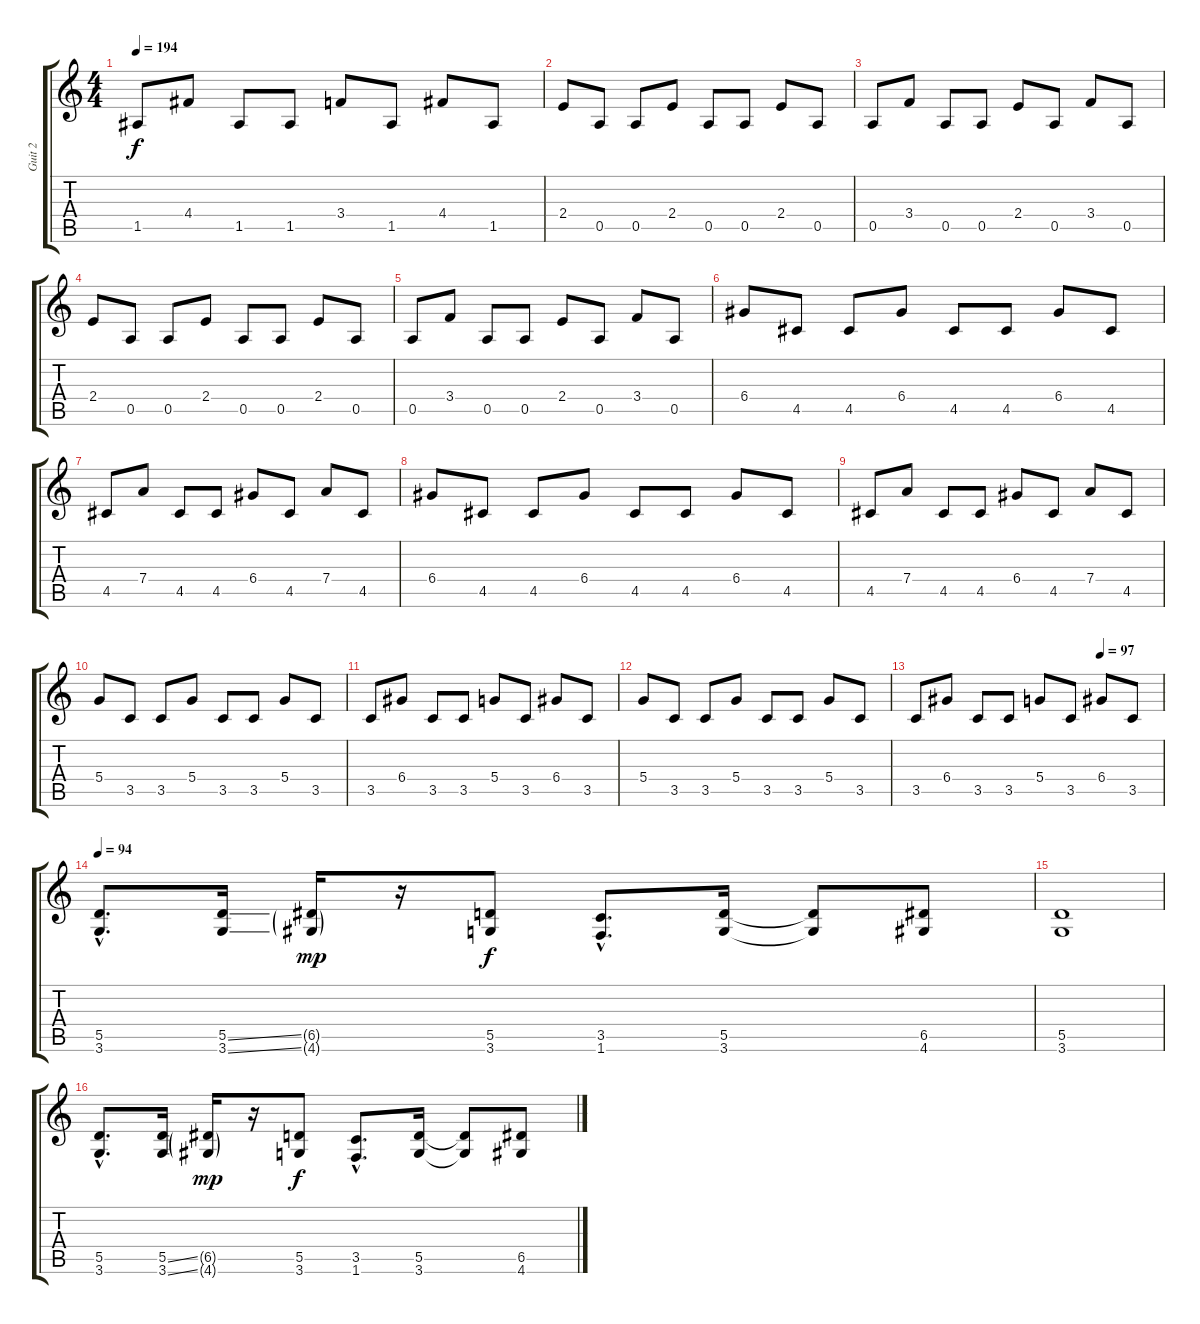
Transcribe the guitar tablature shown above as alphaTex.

\track ("Guit 2" "Guit 2") {instrument distortionguitar}
\staff {score tabs}
\tuning (E4 B3 G3 D3 A2 E2) {hide}
\ts (4 4)
\tempo 194
\clef g2
\ks c
1.5.8{dy f} 4.4.8 1.5.8 1.5.8 3.4.8 1.5.8 4.4.8 1.5.8 |
2.4.8 0.5.8 0.5.8 2.4.8 0.5.8 0.5.8 2.4.8 0.5.8 |
0.5.8 3.4.8 0.5.8 0.5.8 2.4.8 0.5.8 3.4.8 0.5.8 |
2.4.8 0.5.8 0.5.8 2.4.8 0.5.8 0.5.8 2.4.8 0.5.8 |
0.5.8 3.4.8 0.5.8 0.5.8 2.4.8 0.5.8 3.4.8 0.5.8 |
6.4.8 4.5.8 4.5.8 6.4.8 4.5.8 4.5.8 6.4.8 4.5.8 |
4.5.8 7.4.8 4.5.8 4.5.8 6.4.8 4.5.8 7.4.8 4.5.8 |
6.4.8 4.5.8 4.5.8 6.4.8 4.5.8 4.5.8 6.4.8 4.5.8 |
4.5.8 7.4.8 4.5.8 4.5.8 6.4.8 4.5.8 7.4.8 4.5.8 |
5.4.8 3.5.8 3.5.8 5.4.8 3.5.8 3.5.8 5.4.8 3.5.8 |
3.5.8 6.4.8 3.5.8 3.5.8 5.4.8 3.5.8 6.4.8 3.5.8 |
5.4.8 3.5.8 3.5.8 5.4.8 3.5.8 3.5.8 5.4.8 3.5.8 |
\tempo (97 0.75)
3.5.8 6.4.8 3.5.8 3.5.8 5.4.8 3.5.8 6.4.8 3.5.8 |
\tempo 94
(5.5{hac} 3.6{hac}).8{d} (5.5{ss} 3.6{ss}).16 (6.5{g} 4.6{g}).16{dy mp} r.16 (5.5 3.6).8{dy f} (3.5{hac} 1.6{hac}).8{d} (5.5 3.6).16 (5.5{t} 3.6{t}).8 (6.5 4.6).8 |
(5.5 3.6).1 |
(5.5{hac} 3.6{hac}).8{d} (5.5{ss} 3.6{ss}).16 (6.5{g} 4.6{g}).16{dy mp} r.16 (5.5 3.6).8{dy f} (3.5{hac} 1.6{hac}).8{d} (5.5 3.6).16 (5.5{t} 3.6{t}).8 (6.5 4.6).8
